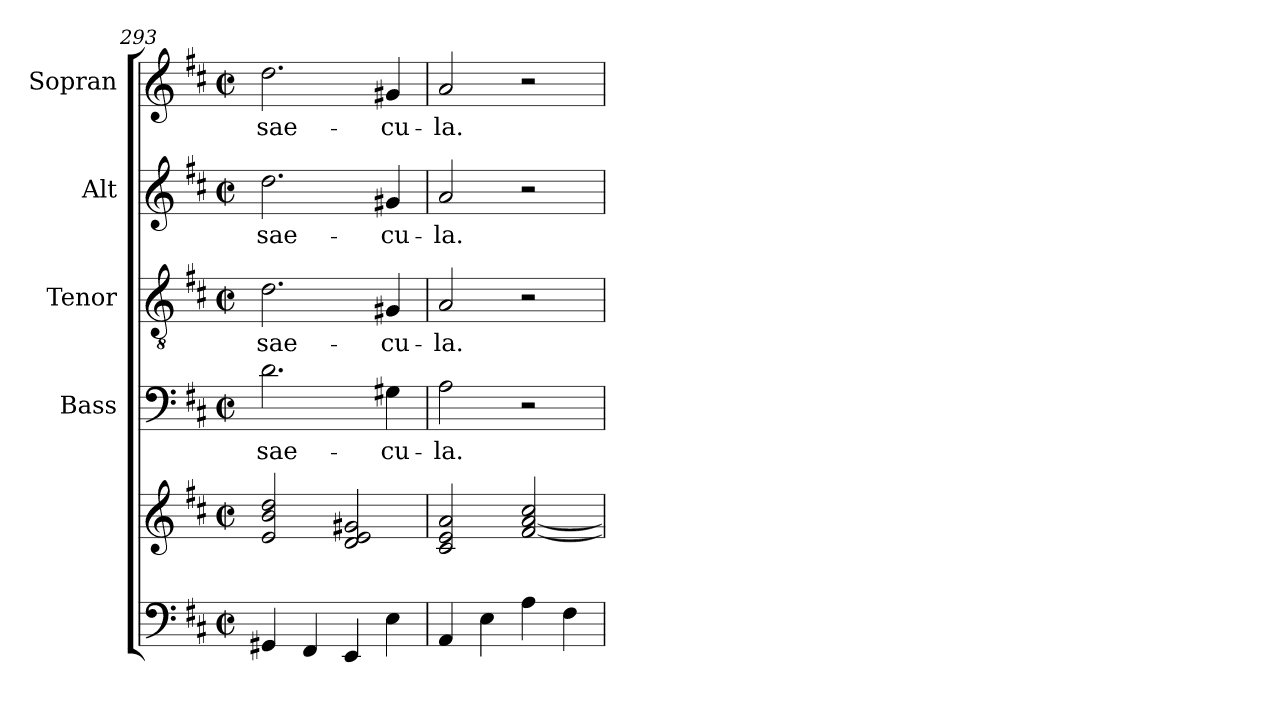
**kern	**kern	**kern	**text	**kern	**text	**kern	**text	**kern	**text
*part5	*part5	*part4	*part4	*part3	*part3	*part2	*part2	*part1	*part1
*staff6	*staff5	*staff4	*staff4	*staff3	*staff3	*staff2	*staff2	*staff1	*staff1
*	*	*I"Bass	*	*I"Tenor	*	*I"Alt	*	*I"Sopran	*
*	*	*I'B.	*	*I'T.	*	*I'A.	*	*I'S.	*
*clefF4	*clefG2	*clefF4	*	*clefGv2	*	*clefG2	*	*clefG2	*
*k[f#c#]	*k[f#c#]	*k[f#c#]	*	*k[f#c#]	*	*k[f#c#]	*	*k[f#c#]	*
*D:	*D:	*D:	*	*D:	*	*D:	*	*D:	*
*M2/2	*M2/2	*M2/2	*	*M2/2	*	*M2/2	*	*M2/2	*
*met(c|)	*met(c|)	*met(c|)	*	*met(c|)	*	*met(c|)	*	*met(c|)	*
=293	=293	=293	=293	=293	=293	=293	=293	=293	=293
!	!	!	!LO:LY:b	!	!LO:LY:b	!	!LO:LY:b	!	!LO:LY:b
4GG#X/	2e/ 2b/ 2dd/	2.d\	sae-	2.d\	sae-	2.dd\	sae-	2.dd\	sae-
4FF#/	.	.	.	.	.	.	.	.	.
4EE/	2d/ 2e/ 2g#X/	.	.	.	.	.	.	.	.
!	!	!	!LO:LY:b	!	!LO:LY:b	!	!LO:LY:b	!	!LO:LY:b
4E\	.	4G#X\	-cu-	4G#X/	-cu-	4g#X/	-cu-	4g#X/	-cu-
=294	=294	=294	=294	=294	=294	=294	=294	=294	=294
!	!	!	!LO:LY:b	!	!LO:LY:b	!	!LO:LY:b	!	!LO:LY:b
4AA/	2c#/ 2e/ 2a/	2A\	-la.	2A/	-la.	2a/	-la.	2a/	-la.
4E\	.	.	.	.	.	.	.	.	.
4A\	[2f#/ [<2a/ 2cc#/	2r	.	2r	.	2r	.	2r	.
4F#\	.	.	.	.	.	.	.	.	.
=	=	=	=	=	=	=	=	=	=
*-	*-	*-	*-	*-	*-	*-	*-	*-	*-
